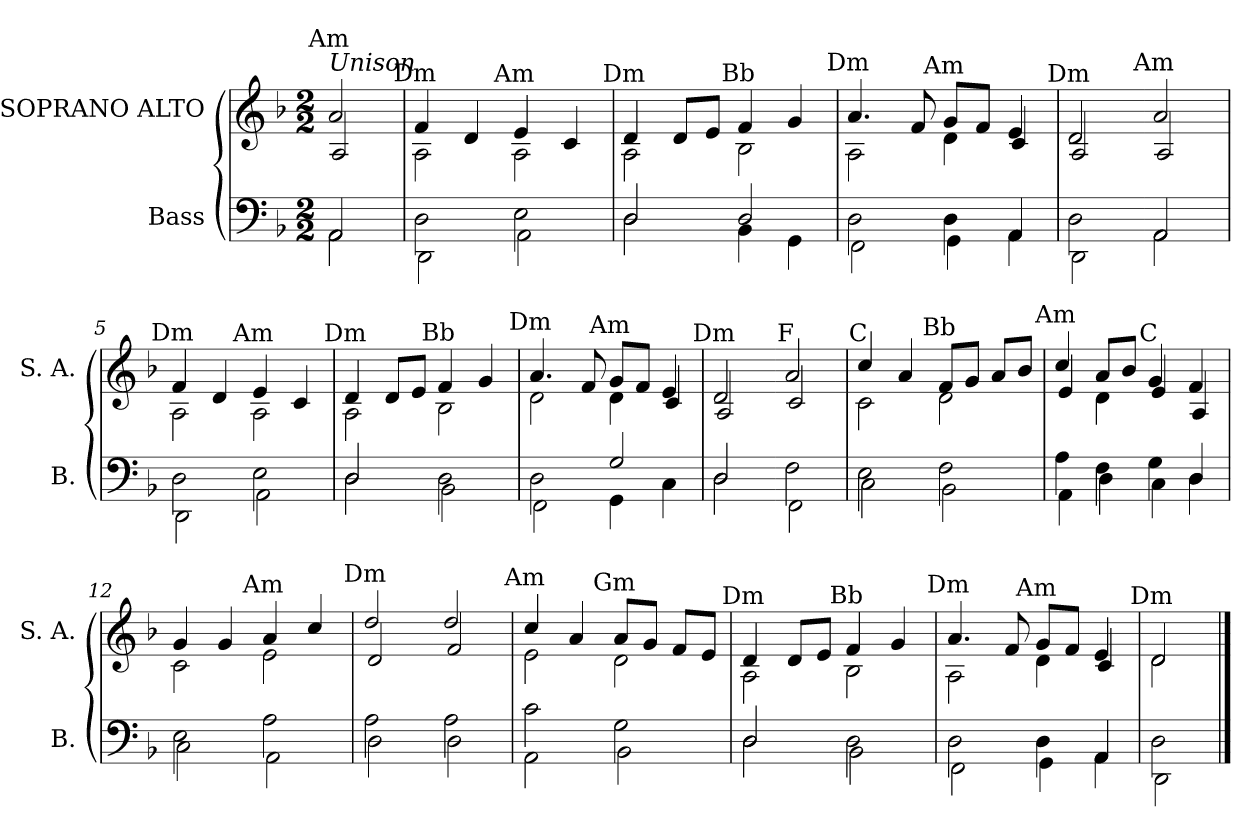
**kern	**kern
*part2	*part1
*staff2	*staff1
*I"Bass	*I"SOPRANO ALTO
*I'B.	*I'S. A.
!!LO:PB:g=z
*clefF4	*clefG2
*k[b-]	*k[b-]
*F:	*F:
*M2/2	*M2/2
=	=
*^	*^
!	!	!LO:TX:a:i:t=Unison	!
!	!	!LO:TX:a:cj:t=Am	!
2AAi/	2AAi\	2ai/	2Ai/
=	=	=	=
!	!	!LO:TX:a:cj:t=Dm	!
2Di\	2DDi\	4fi/	2Ai\
.	.	4di/	.
!	!	!LO:TX:a:cj:t=Am	!
2Ei\	2AAi\	4ei/	2Ai\
.	.	4ci/	.
=1	=1	=1	=1
!	!	!LO:TX:a:cj:t=Dm	!
2Di/	2Di\	4di/	2Ai\
.	.	8di/L	.
.	.	8ei/J	.
!	!	!LO:TX:a:cj:t=Bb	!
2Di/	4BB-i\	4fi/	2B-i\
.	4GGi\	4gi/	.
=2	=2	=2	=2
!	!	!LO:TX:a:cj:t=Dm	!
2Di\	2FFi\	4.ai/	2Ai\
.	.	8fi/	.
!	!	!LO:TX:a:cj:t=Am	!
4Di\	4GGi\	8gi/L	4di\
.	.	8fi/J	.
4AAi/	4AAi\	4ei/	4ci/
=3	=3	=3	=3
!	!	!LO:TX:a:cj:t=Dm	!
2Di\	2DDi\	2di/	2Ai/
!!LO:LB:g=z	!!
=4-	=4-	=4-	=4-
!	!	!LO:TX:a:cj:t=Am	!
2AAi/	2AAi\	2ai/	2Ai/
=5	=5	=5	=5
!	!	!LO:TX:a:cj:t=Dm	!
2Di\	2DDi\	4fi/	2Ai\
.	.	4di/	.
!	!	!LO:TX:a:cj:t=Am	!
2Ei\	2AAi\	4ei/	2Ai\
.	.	4ci/	.
=6	=6	=6	=6
!	!	!LO:TX:a:cj:t=Dm	!
2Di/	2Di\	4di/	2Ai\
.	.	8di/L	.
.	.	8ei/J	.
!	!	!LO:TX:a:cj:t=Bb	!
2Di\	2BB-i\	4fi/	2B-i\
.	.	4gi/	.
=7	=7	=7	=7
!	!	!LO:TX:a:cj:t=Dm	!
2Di\	2FFi\	4.ai/	2di\
.	.	8fi/	.
!	!	!LO:TX:a:cj:t=Am	!
2Gi/	4GGi\	8gi/L	4di\
.	.	8fi/J	.
.	4Ci\	4ei/	4ci/
=8	=8	=8	=8
!	!	!LO:TX:a:cj:t=Dm	!
2Di/	2Di\	2di/	2Ai/
!!LO:LB:g=z	!!
=9-	=9-	=9-	=9-
!	!	!LO:TX:a:cj:t=F	!
2Fi\	2FFi\	2ai/	2ci/
=10	=10	=10	=10
!	!	!LO:TX:a:cj:t=C	!
2Ei\	2Ci\	4cci/	2ci\
.	.	4ai/	.
!	!	!LO:TX:a:cj:t=Bb	!
2Fi\	2BB-i\	8fi/L	2di\
.	.	8gi/J	.
.	.	8ai/L	.
.	.	8b-i/J	.
=11	=11	=11	=11
!	!	!LO:TX:a:cj:t=Am	!
4Ai\	4AAi\	4cci/	4ei/
4Fi\	4Di\	8ai/L	4di\
.	.	8b-i/J	.
!	!	!LO:TX:a:cj:t=C	!
4Gi\	4Ci\	4gi/	4ei/
4Di/	4Di\	4fi/	4Ai/
=12	=12	=12	=12
2Ei\	2Ci\	4gi/	2ci\
.	.	4gi/	.
!	!	!LO:TX:a:cj:t=Am	!
2Ai\	2AAi\	4ai/	2ei\
.	.	4cci/	.
=13	=13	=13	=13
!	!	!LO:TX:a:cj:t=Dm	!
2Ai\	2Di\	2ddi/	2di/
!!LO:LB:g=z	!!
=14-	=14-	=14-	=14-
2Ai\	2Di\	2ddi/	2fi/
=15	=15	=15	=15
!	!	!LO:TX:a:cj:t=Am	!
2ci\	2AAi\	4cci/	2ei\
.	.	4ai/	.
!	!	!LO:TX:a:cj:t=Gm	!
2Gi\	2BB-i\	8ai/L	2di\
.	.	8gi/J	.
.	.	8fi/L	.
.	.	8ei/J	.
=16	=16	=16	=16
!	!	!LO:TX:a:cj:t=Dm	!
2Di/	2Di\	4di/	2Ai\
.	.	8di/L	.
.	.	8ei/J	.
!	!	!LO:TX:a:cj:t=Bb	!
2Di\	2BB-i\	4fi/	2B-i\
.	.	4gi/	.
=17	=17	=17	=17
!	!	!LO:TX:a:cj:t=Dm	!
2Di\	2FFi\	4.ai/	2Ai\
.	.	8fi/	.
!	!	!LO:TX:a:cj:t=Am	!
4Di\	4GGi\	8gi/L	4di\
.	.	8fi/J	.
4AAi/	4AAi\	4ei/	4ci/
=18	=18	=18	=18
!	!	!LO:TX:a:cj:t=Dm	!
2Di\	2DDi\	2di/	2di\
*v	*v	*	*
*	*v	*v
==	==
*-	*-
